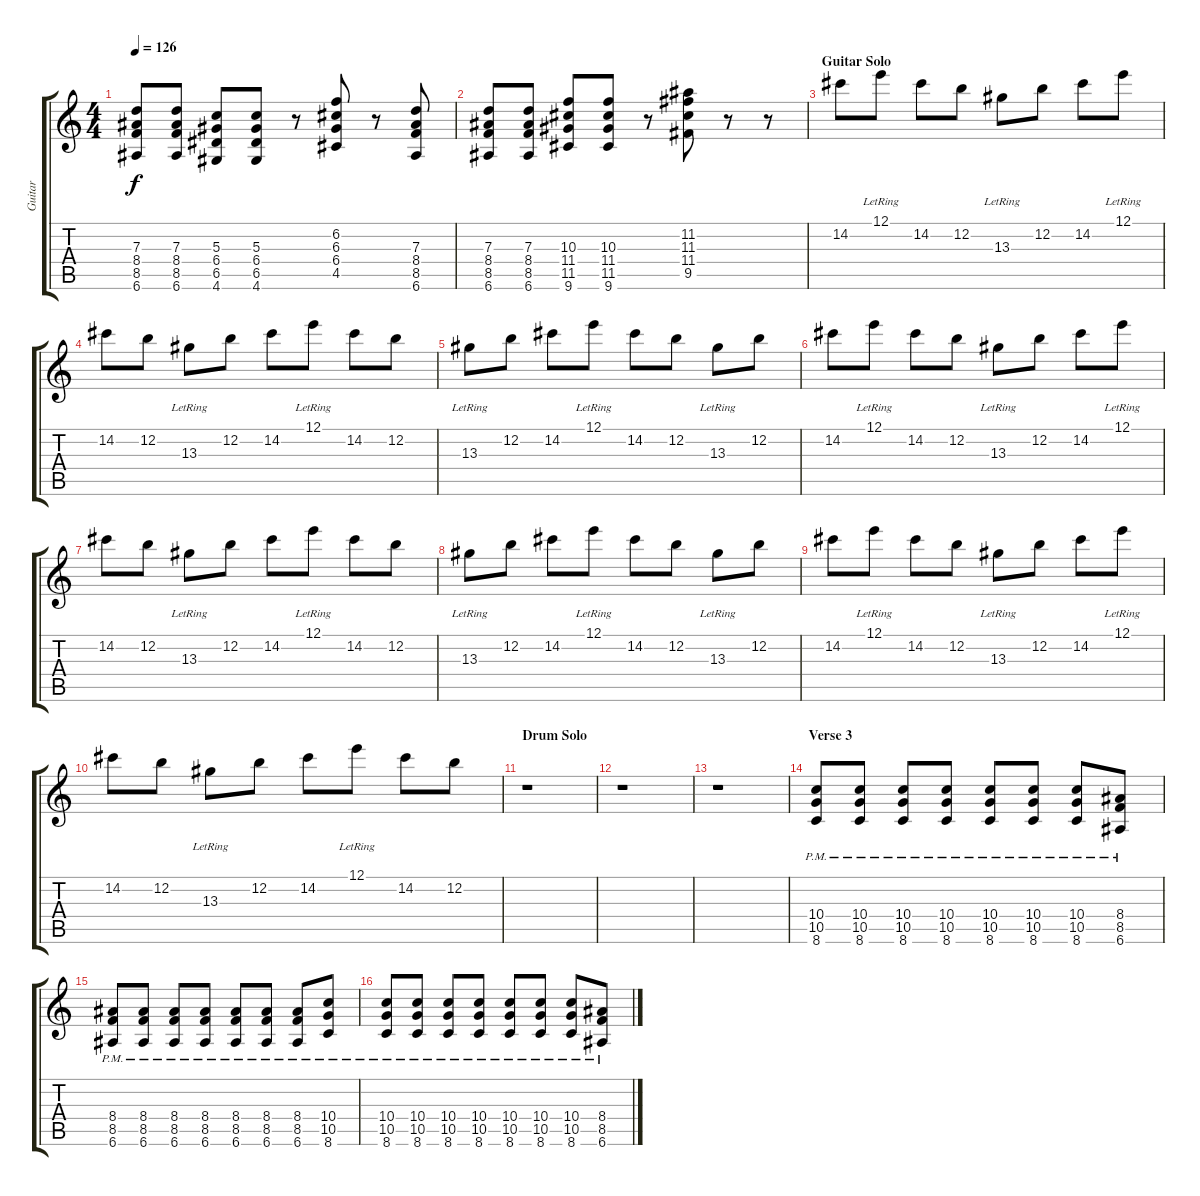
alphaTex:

\track ("Guitar" "Guitar") {instrument overdrivenguitar}
\staff {score tabs}
\tuning (E4 B3 G3 D3 A2 E2) {hide}
\ts (4 4)
\tempo 126
\clef g2
\ks c
(7.3 8.4 8.5 6.6).8{dy f} (7.3 8.4 8.5 6.6).8 (5.3 6.4 6.5 4.6).8 (5.3 6.4 6.5 4.6).8 r.8 (6.2 6.3 6.4 4.5).8 r.8 (7.3 8.4 8.5 6.6).8 |
(7.3 8.4 8.5 6.6).8 (7.3 8.4 8.5 6.6).8 (10.3 11.4 11.5 9.6).8 (10.3 11.4 11.5 9.6).8 r.8 (11.2 11.3 11.4 9.5).8 r.8 r.8 |
\section ("" "Guitar Solo")
14.2.8 12.1{lr}.8 14.2.8 12.2.8 13.3{lr}.8 12.2.8 14.2.8 12.1{lr}.8 |
14.2.8 12.2.8 13.3{lr}.8 12.2.8 14.2.8 12.1{lr}.8 14.2.8 12.2.8 |
13.3{lr}.8 12.2.8 14.2.8 12.1{lr}.8 14.2.8 12.2.8 13.3{lr}.8 12.2.8 |
14.2.8 12.1{lr}.8 14.2.8 12.2.8 13.3{lr}.8 12.2.8 14.2.8 12.1{lr}.8 |
14.2.8 12.2.8 13.3{lr}.8 12.2.8 14.2.8 12.1{lr}.8 14.2.8 12.2.8 |
13.3{lr}.8 12.2.8 14.2.8 12.1{lr}.8 14.2.8 12.2.8 13.3{lr}.8 12.2.8 |
14.2.8 12.1{lr}.8 14.2.8 12.2.8 13.3{lr}.8 12.2.8 14.2.8 12.1{lr}.8 |
14.2.8 12.2.8 13.3{lr}.8 12.2.8 14.2.8 12.1{lr}.8 14.2.8 12.2.8 |
\section ("" "Drum Solo")
r.1 |
r.1 |
r.1 |
\section ("" "Verse 3")
(10.4{pm} 10.5{pm} 8.6{pm}).8 (10.4{pm} 10.5{pm} 8.6{pm}).8 (10.4{pm} 10.5{pm} 8.6{pm}).8 (10.4{pm} 10.5{pm} 8.6{pm}).8 (10.4{pm} 10.5{pm} 8.6{pm}).8 (10.4{pm} 10.5{pm} 8.6{pm}).8 (10.4{pm} 10.5{pm} 8.6{pm}).8 (8.4{pm} 8.5{pm} 6.6{pm}).8 |
(8.4{pm} 8.5{pm} 6.6{pm}).8 (8.4{pm} 8.5{pm} 6.6{pm}).8 (8.4{pm} 8.5{pm} 6.6{pm}).8 (8.4{pm} 8.5{pm} 6.6{pm}).8 (8.4{pm} 8.5{pm} 6.6{pm}).8 (8.4{pm} 8.5{pm} 6.6{pm}).8 (8.4{pm} 8.5{pm} 6.6{pm}).8 (10.4{pm} 10.5{pm} 8.6{pm}).8 |
(10.4{pm} 10.5{pm} 8.6{pm}).8 (10.4{pm} 10.5{pm} 8.6{pm}).8 (10.4{pm} 10.5{pm} 8.6{pm}).8 (10.4{pm} 10.5{pm} 8.6{pm}).8 (10.4{pm} 10.5{pm} 8.6{pm}).8 (10.4{pm} 10.5{pm} 8.6{pm}).8 (10.4{pm} 10.5{pm} 8.6{pm}).8 (8.4{pm} 8.5{pm} 6.6{pm}).8
